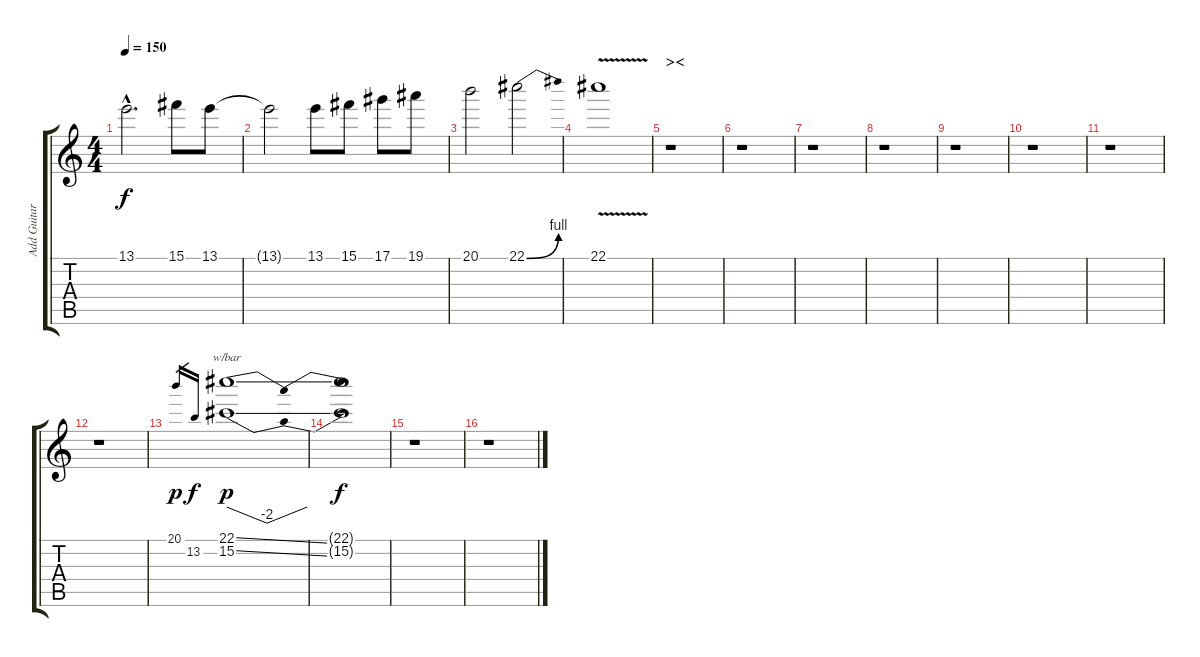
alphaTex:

\track ("Add Guitar 1" "Add Guitar") {instrument distortionguitar}
\staff {score tabs}
\tuning (Eb4 Bb3 Gb3 Db3 Ab2 Eb2) {hide}
\ts (4 4)
\tempo 150
\clef g2
\ks c
13.1{hac}.2{d dy f} 15.1.8 13.1.8 |
13.1{t}.2 13.1.8 15.1.8 17.1.8 19.1.8 |
20.1.2 22.1{be (bend 0 0 60 4)}.2 |
22.1{v}.1 |
\section ("" "><")
r.1 |
r.1 |
r.1 |
r.1 |
r.1 |
r.1 |
r.1 |
r.1 |
20.1.16{gr dy p} 13.2.16{gr dy f} (22.1{ss} 15.2{ss}).1{tbe (dip default 0 0 29 -8 31 -8 60 0) dy p balance 8} |
(22.1{t} 15.2{t}).1{dy f} |
r.1 |
r.1
